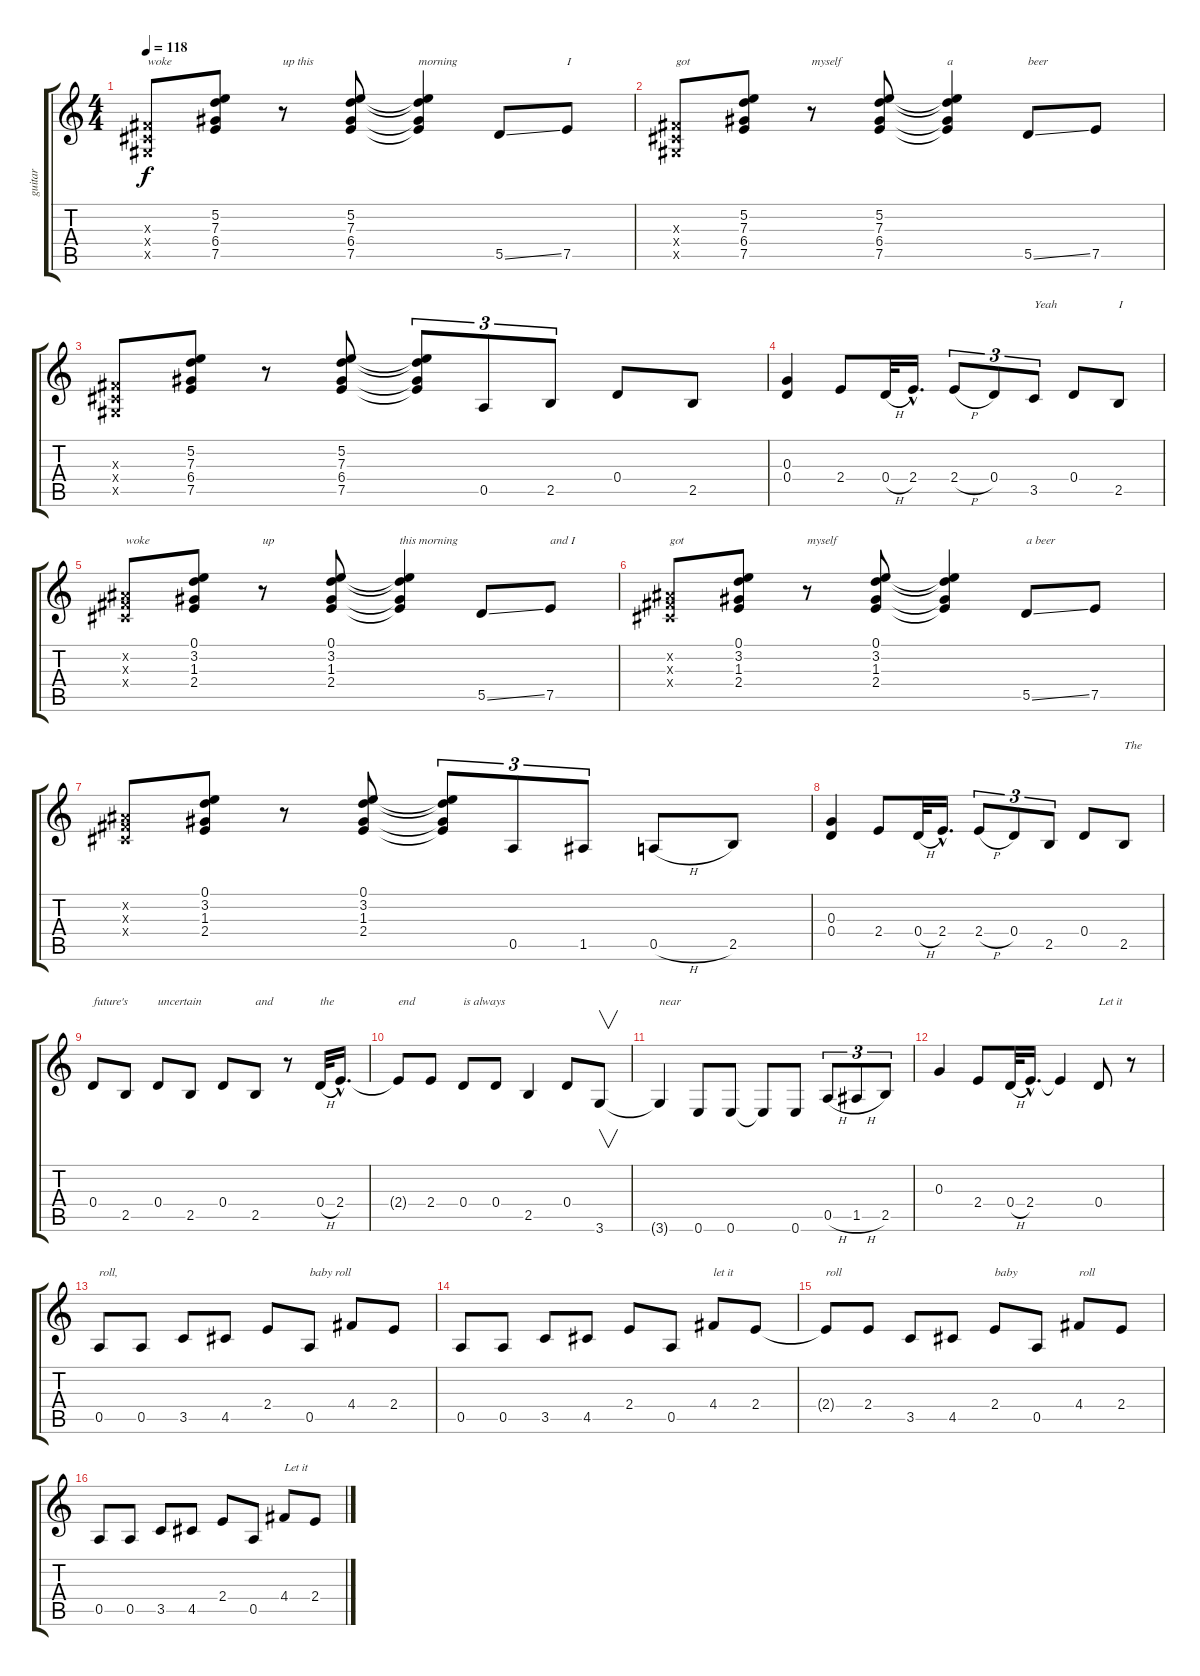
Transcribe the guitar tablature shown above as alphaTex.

\track ("guitar" "guitar") {instrument distortionguitar}
\staff {score tabs}
\tuning (E4 B3 G3 D3 A2 E2) {hide}
\ts (4 4)
\tempo 118
\clef g2
\ks c
(-1.3{x} -1.4{x} -1.5{x}).8{txt "woke" dy f} (5.2 7.3 6.4 7.5).8 r.8{txt "up this"} (5.2 7.3 6.4 7.5).8 (5.2{t} 7.3{t} 6.4{t} 7.5{t}).4{txt "morning"} 5.5{ss}.8 7.5.8{txt "I"} |
(-1.3{x} -1.4{x} -1.5{x}).8{txt "got"} (5.2 7.3 6.4 7.5).8 r.8{txt "myself"} (5.2 7.3 6.4 7.5).8 (5.2{t} 7.3{t} 6.4{t} 7.5{t}).4{txt "a "} 5.5{ss}.8{txt "beer"} 7.5.8 |
(-1.3{x} -1.4{x} -1.5{x}).8 (5.2 7.3 6.4 7.5).8 r.8 (5.2 7.3 6.4 7.5).8 (5.2{t} 7.3{t} 6.4{t} 7.5{t}).8{tu (3 2)} 0.5.8{tu (3 2)} 2.5.8{tu (3 2)} 0.4.8 2.5.8 |
(0.3 0.4).4 2.4.8 0.4{h}.32 2.4{hac}.16{d} 2.4{h}.8{tu (3 2)} 0.4.8{tu (3 2)} 3.5.8{tu (3 2) txt "Yeah"} 0.4.8 2.5.8{txt "I"} |
(-1.2{x} -1.3{x} -1.4{x}).8{txt "woke "} (0.1 3.2 1.3 2.4).8 r.8{txt "up"} (0.1 3.2 1.3 2.4).8 (0.1{t} 3.2{t} 1.3{t} 2.4{t}).4{txt "this morning"} 5.5{ss}.8 7.5.8{txt "and I"} |
(-1.2{x} -1.3{x} -1.4{x}).8{txt "got"} (0.1 3.2 1.3 2.4).8 r.8{txt "myself"} (0.1 3.2 1.3 2.4).8 (0.1{t} 3.2{t} 1.3{t} 2.4{t}).4 5.5{ss}.8{txt "a beer"} 7.5.8 |
(-1.2{x} -1.3{x} -1.4{x}).8 (0.1 3.2 1.3 2.4).8 r.8 (0.1 3.2 1.3 2.4).8 (0.1{t} 3.2{t} 1.3{t} 2.4{t}).8{tu (3 2)} 0.5.8{tu (3 2)} 1.5.8{tu (3 2)} 0.5{h}.8 2.5.8 |
(0.3 0.4).4 2.4.8 0.4{h}.32 2.4{hac}.16{d} 2.4{h}.8{tu (3 2)} 0.4.8{tu (3 2)} 2.5.8{tu (3 2)} 0.4.8 2.5.8{txt "The"} |
0.4.8{txt "future's"} 2.5.8 0.4.8{txt "uncertain"} 2.5.8 0.4.8 2.5.8{txt "and "} r.8 0.4{h}.32{txt "the"} 2.4{hac}.16{d} |
2.4{t}.8{txt "end"} 2.4.8 0.4.8{txt "is always"} 0.4.8 2.5.4 0.4.8 3.6.8{v} |
3.6{t}.4{txt "near"} 0.6.8 0.6.8 0.6{t}.8 0.6.8 0.5{h}.8{tu (3 2)} 1.5{h}.8{tu (3 2)} 2.5.8{tu (3 2)} |
0.3.4 2.4.8 0.4{h}.32 2.4{hac}.16{d} 2.4{t}.4 0.4.8{txt "Let it"} r.8 |
0.5.8{txt "roll,"} 0.5.8 3.5.8 4.5.8 2.4.8 0.5.8{txt "baby roll"} 4.4.8 2.4.8 |
0.5.8 0.5.8 3.5.8 4.5.8 2.4.8 0.5.8 4.4.8{txt "let it"} 2.4.8 |
2.4{t}.8{txt "roll"} 2.4.8 3.5.8 4.5.8 2.4.8{txt "baby"} 0.5.8 4.4.8{txt "roll"} 2.4.8 |
0.5.8 0.5.8 3.5.8 4.5.8 2.4.8 0.5.8 4.4.8{txt "Let it"} 2.4.8
